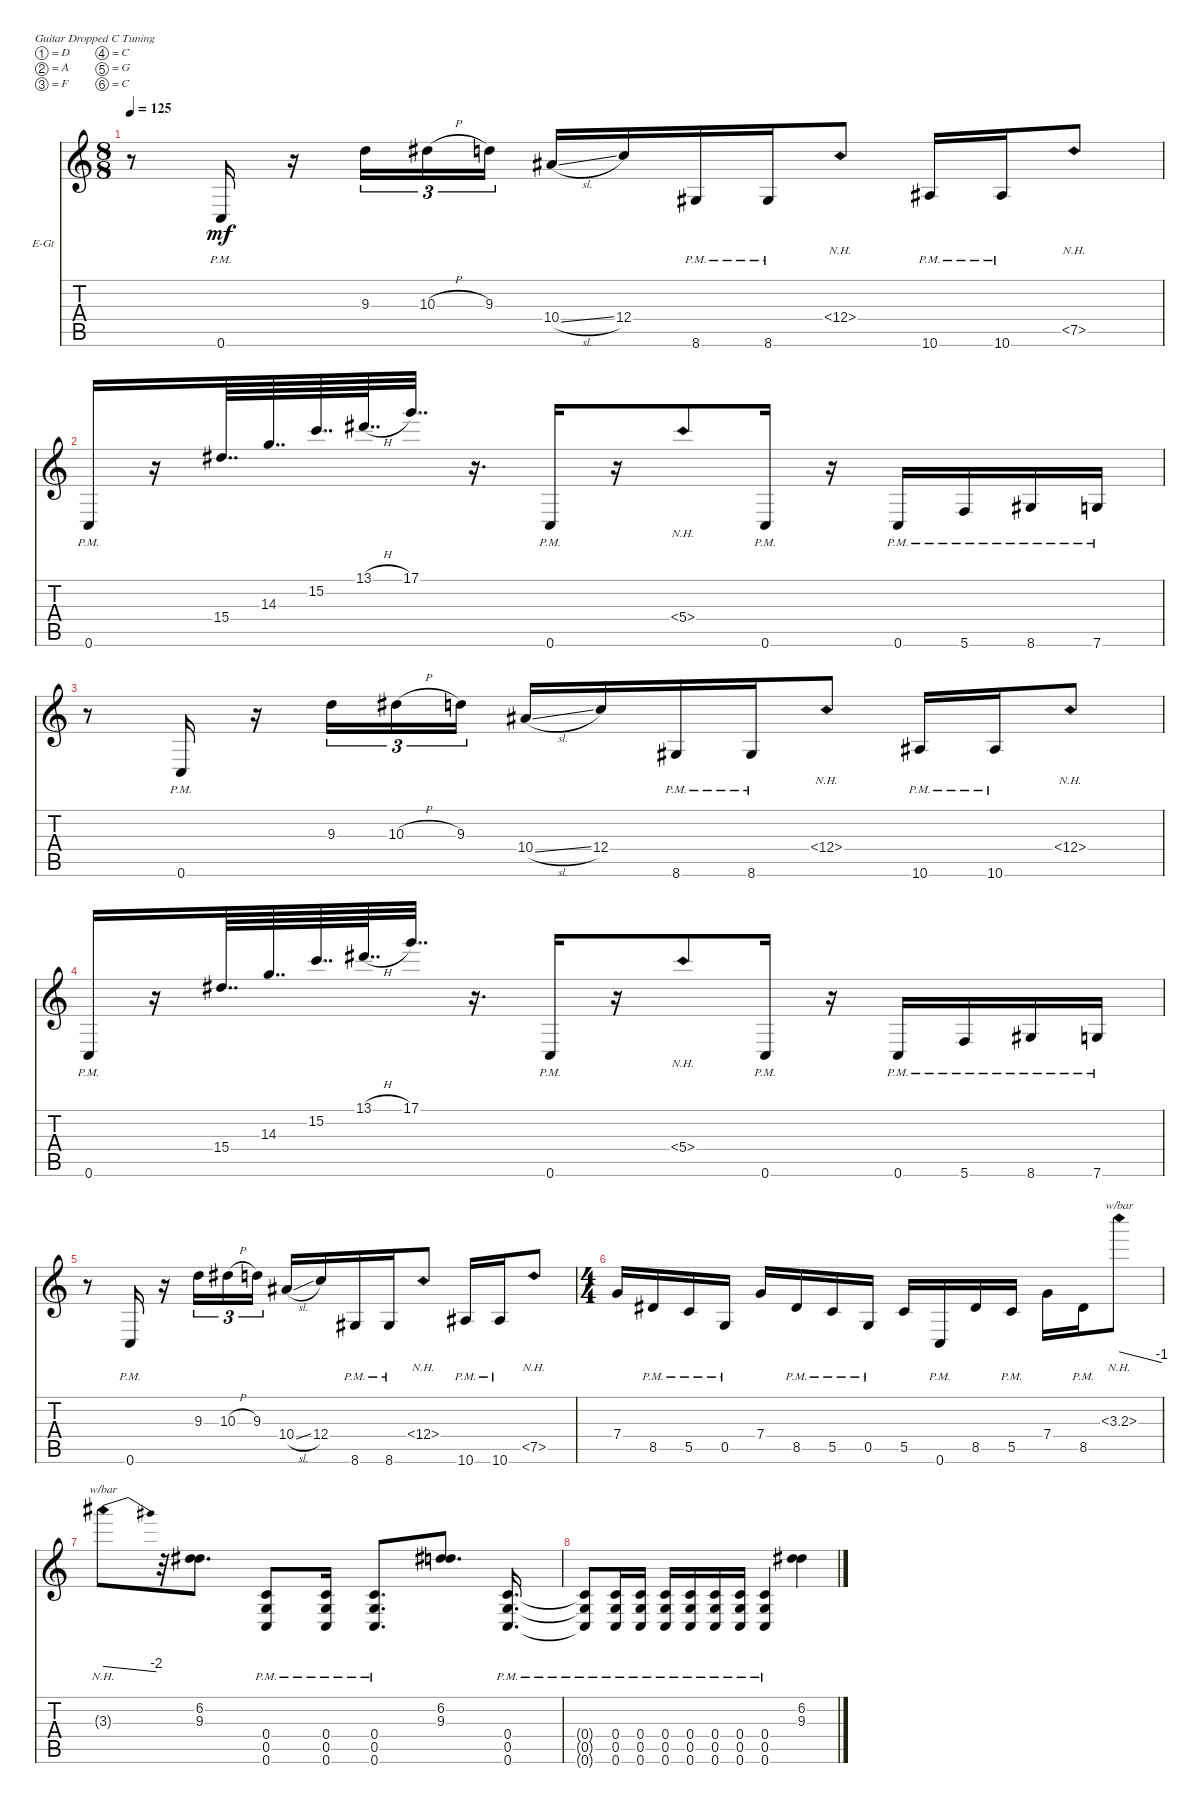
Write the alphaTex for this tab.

\defaultSystemsLayout 4
\bracketExtendMode nobrackets
\firstSystemTrackNameOrientation horizontal
\otherSystemsTrackNameOrientation horizontal
\track ("Gajic Guitar" "E-Gt") {instrument distortionguitar}
\staff {score tabs}
\tuning (D4 A3 F3 C3 G2 C2)
\ts (8 8)
\tempo 125
\clef g2
\ks c
r.8{dy mf} 0.6{pm}.16 r.16 9.3.16{tu (3 2)} 10.3{h}.16{tu (3 2)} 9.3.16{tu (3 2)} 10.4{sl}.16 12.4.16 8.6{pm}.16 8.6{pm}.16 12.4{nh}.8 10.6{pm}.16 10.6{pm}.16 7.5{nh}.8 |
0.6{pm}.16 r.16 15.4.64{dd} 14.3.64{dd} 15.2.64{dd} 13.1{h}.64{dd} 17.1.32{dd} r.16{d} 0.6{pm}.16 r.16 5.4{nh}.8 0.6{pm}.16 r.16 0.6{pm}.16 5.6{pm}.16 8.6{pm}.16 7.6{pm}.16 |
r.8 0.6{pm}.16 r.16 9.3.16{tu (3 2)} 10.3{h}.16{tu (3 2)} 9.3.16{tu (3 2)} 10.4{sl}.16 12.4.16 8.6{pm}.16 8.6{pm}.16 12.4{nh}.8 10.6{pm}.16 10.6{pm}.16 12.4{nh}.8 |
0.6{pm}.16 r.16 15.4.64{dd} 14.3.64{dd} 15.2.64{dd} 13.1{h}.64{dd} 17.1.32{dd} r.16{d} 0.6{pm}.16 r.16 5.4{nh}.8 0.6{pm}.16 r.16 0.6{pm}.16 5.6{pm}.16 8.6{pm}.16 7.6{pm}.16 |
r.8 0.6{pm}.16 r.16 9.3.16{tu (3 2)} 10.3{h}.16{tu (3 2)} 9.3.16{tu (3 2)} 10.4{sl}.16 12.4.16 8.6{pm}.16 8.6{pm}.16 12.4{nh}.8 10.6{pm}.16 10.6{pm}.16 7.5{nh}.8 |
\ts (4 4)
7.4.16 8.5{pm}.16 5.5{pm}.16 0.5{pm}.16 7.4.16 8.5{pm}.16 5.5{pm}.16 0.5{pm}.16 5.5.16 0.6{pm}.16 8.5.16 5.5{pm}.16 7.4.16 8.5{pm}.16 3.3{nh}.8{tbe (dive default 15.6 0 57 -4)} |
3.3{nh t}.8{tbe (dive default 0 -4 45 -8)} r.32 (9.3 6.2).8{d} (0.6{pm} 0.5{pm} 0.4{pm}).8 (0.4{pm} 0.5{pm} 0.6{pm}).16 (0.6{pm} 0.5{pm} 0.4{pm}).8{d} (9.3 6.2).8{d} (0.6{pm} 0.5{pm} 0.4{pm}).16{d} |
(0.5{pm t} 0.6{pm t} 0.4{pm t}).8 (0.4{pm} 0.5{pm} 0.6{pm}).16 (0.4{pm} 0.5{pm} 0.6{pm}).16 (0.4{pm} 0.5{pm} 0.6{pm}).16 (0.4{pm} 0.5{pm} 0.6{pm}).16 (0.4{pm} 0.5{pm} 0.6{pm}).16 (0.4{pm} 0.5{pm} 0.6{pm}).16 (0.6{pm} 0.5{pm} 0.4{pm}).4 (9.3 6.2).4
